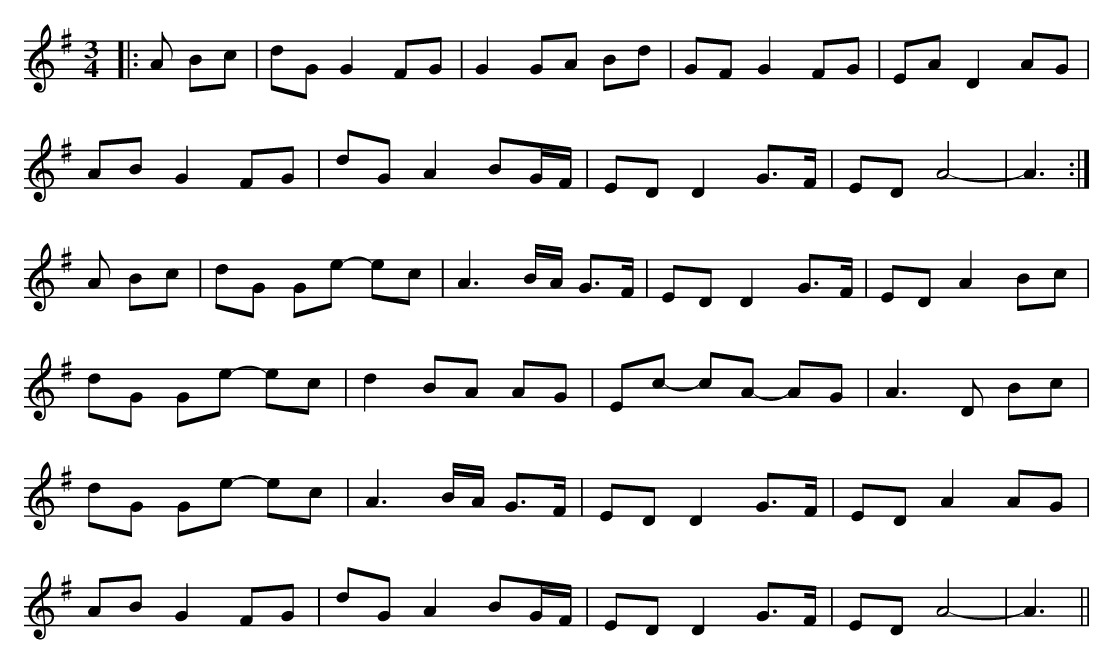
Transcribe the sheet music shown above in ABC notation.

X:1
M:3/4
K:G
|:A Bc|dG G2 FG|G2 GA Bd|GF G2 FG|EA D2 AG|
AB G2 FG|dG A2 BG/F/|ED D2 G>F|ED A4-|A3:|
A Bc|dG Ge- ec|A3 B/A/ G>F|ED D2 G>F|ED A2 Bc|
dG Ge- ec|d2 BA AG|Ec- cA- AG|A3 D Bc|
dG Ge- ec|A3 B/A/ G>F|ED D2 G>F|ED A2 AG|
AB G2 FG|dG A2 BG/F/|ED D2 G>F|ED A4-|A3||
